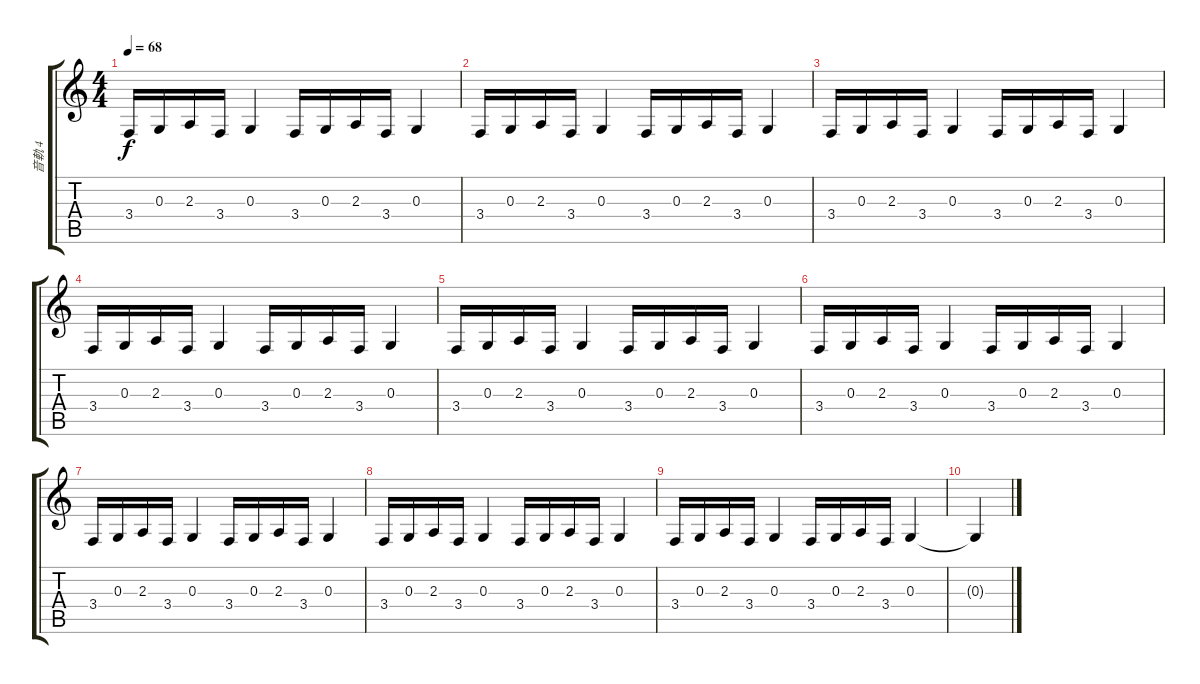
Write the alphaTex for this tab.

\track ("音軌 4" "音軌 4") {instrument electricpiano2}
\staff {score tabs}
\tuning (E4 B3 G3 D3 A2 E2) {hide}
\ts (4 4)
\tempo 68
\clef g2
\ks c
3.4.16{dy f instrument electricpiano2} 0.3.16 2.3.16 3.4.16 0.3.4 3.4.16 0.3.16 2.3.16 3.4.16 0.3.4 |
3.4.16 0.3.16 2.3.16 3.4.16 0.3.4 3.4.16 0.3.16 2.3.16 3.4.16 0.3.4 |
3.4.16 0.3.16 2.3.16 3.4.16 0.3.4 3.4.16 0.3.16 2.3.16 3.4.16 0.3.4 |
3.4.16 0.3.16 2.3.16 3.4.16 0.3.4 3.4.16 0.3.16 2.3.16 3.4.16 0.3.4 |
3.4.16 0.3.16 2.3.16 3.4.16 0.3.4 3.4.16 0.3.16 2.3.16 3.4.16 0.3.4 |
3.4.16 0.3.16 2.3.16 3.4.16 0.3.4 3.4.16 0.3.16 2.3.16 3.4.16 0.3.4 |
3.4.16 0.3.16 2.3.16 3.4.16 0.3.4 3.4.16 0.3.16 2.3.16 3.4.16 0.3.4 |
3.4.16 0.3.16 2.3.16 3.4.16 0.3.4 3.4.16 0.3.16 2.3.16 3.4.16 0.3.4 |
3.4.16 0.3.16 2.3.16 3.4.16 0.3.4 3.4.16 0.3.16 2.3.16 3.4.16 0.3.4 |
0.3{t}.4
